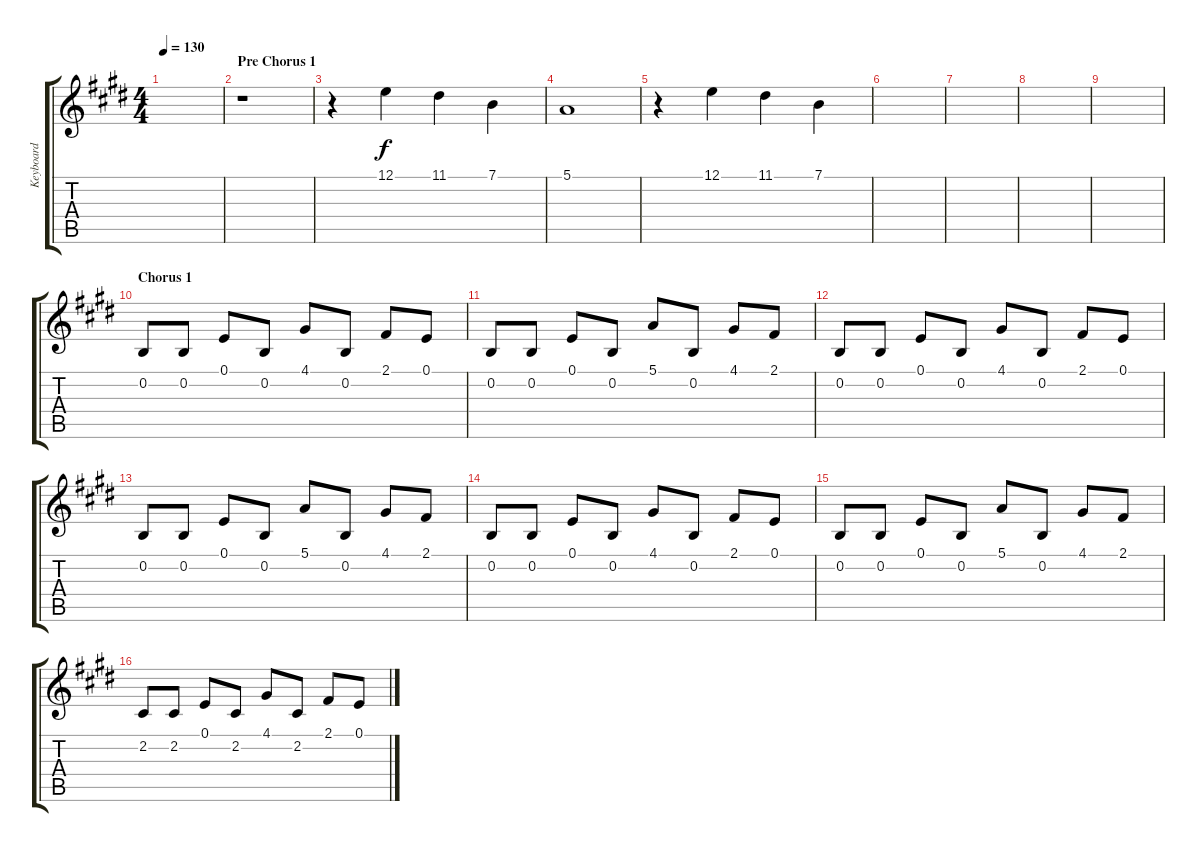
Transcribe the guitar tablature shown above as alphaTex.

\track ("Keyboard" "Keyboard") {instrument vibraphone}
\staff {score tabs}
\tuning (E4 B3 G3 D3 A2 E2) {hide}
\ts (4 4)
\tempo 130
\clef g2
\ks e
|
\section ("" "Pre Chorus 1")
r.1 |
r.4 12.1.4 11.1.4 7.1.4 |
5.1.1 |
r.4 12.1.4 11.1.4 7.1.4 |
|
|
|
|
\section ("" "Chorus 1")
0.2.8 0.2.8 0.1.8 0.2.8 4.1.8 0.2.8 2.1.8 0.1.8 |
0.2.8 0.2.8 0.1.8 0.2.8 5.1.8 0.2.8 4.1.8 2.1.8 |
0.2.8 0.2.8 0.1.8 0.2.8 4.1.8 0.2.8 2.1.8 0.1.8 |
0.2.8 0.2.8 0.1.8 0.2.8 5.1.8 0.2.8 4.1.8 2.1.8 |
0.2.8 0.2.8 0.1.8 0.2.8 4.1.8 0.2.8 2.1.8 0.1.8 |
0.2.8 0.2.8 0.1.8 0.2.8 5.1.8 0.2.8 4.1.8 2.1.8 |
2.2.8 2.2.8 0.1.8 2.2.8 4.1.8 2.2.8 2.1.8 0.1.8
